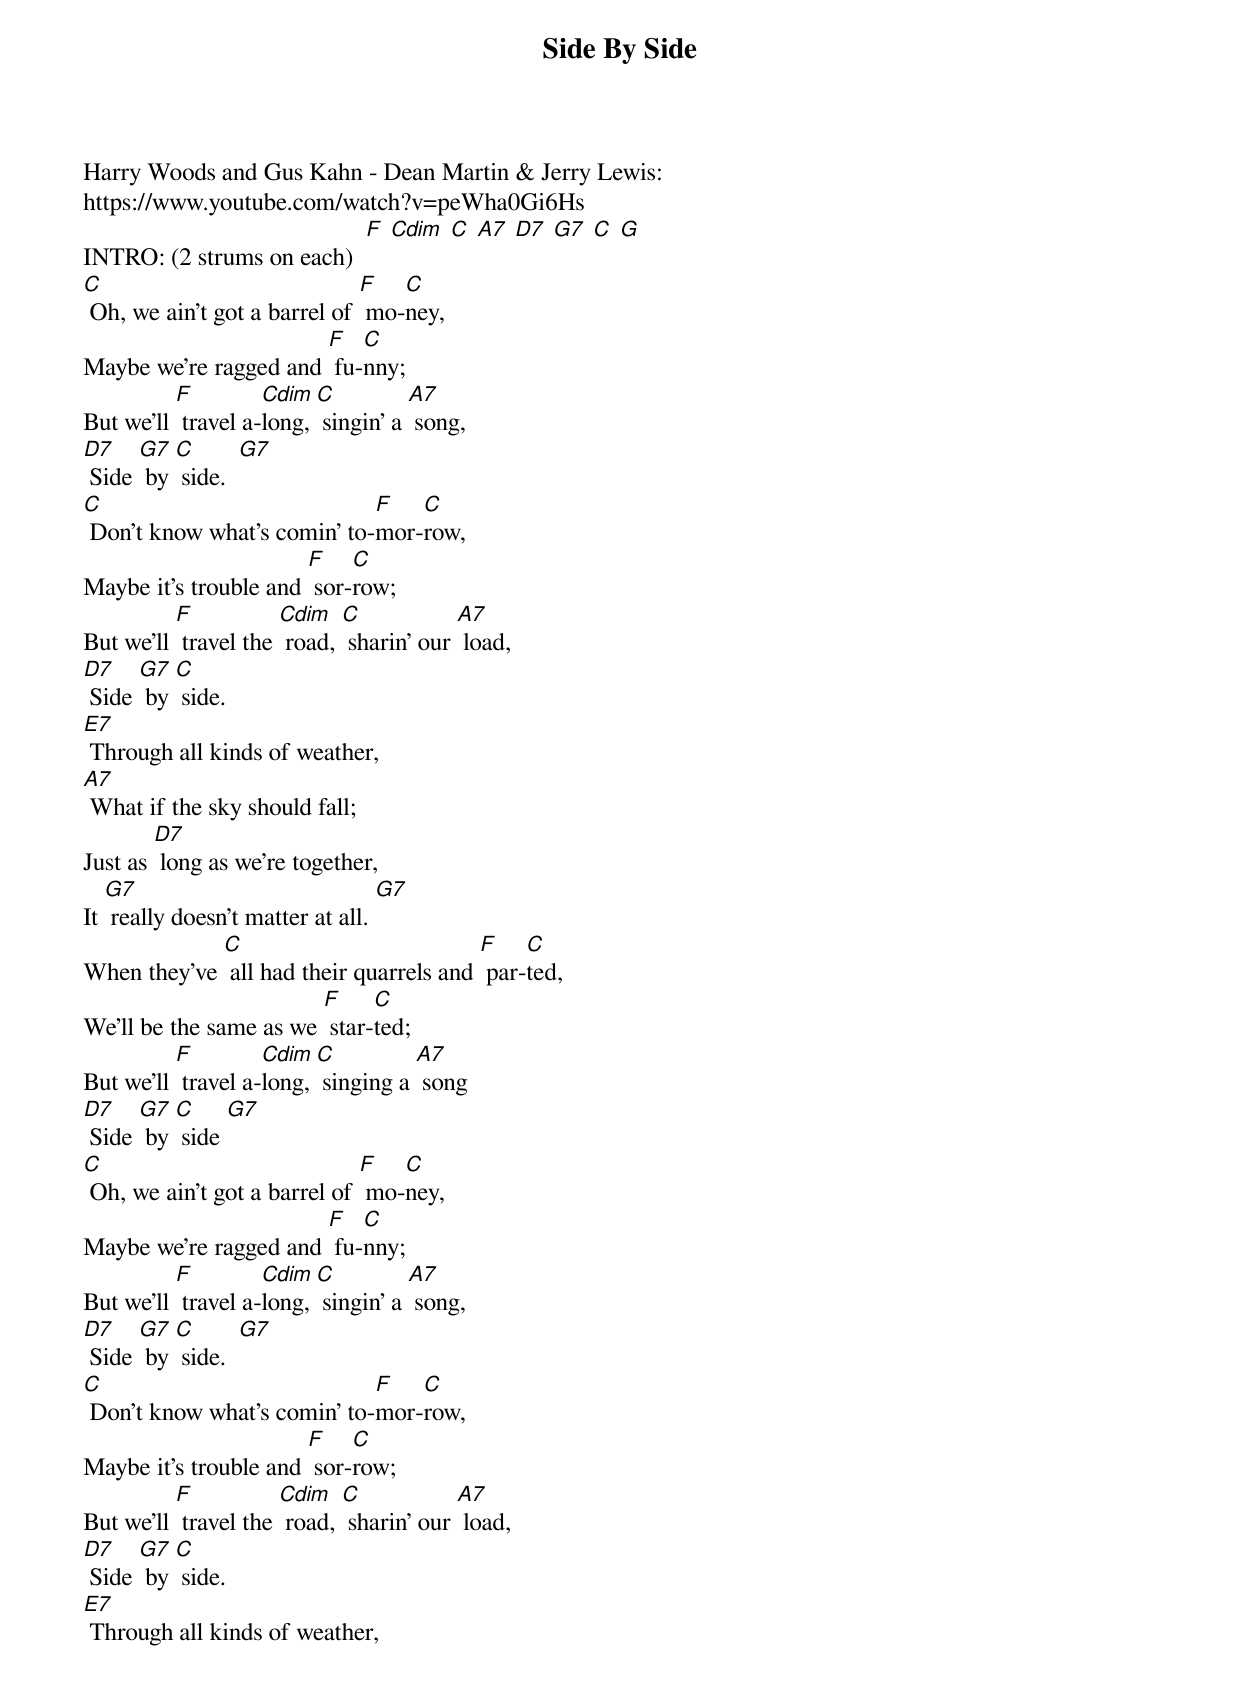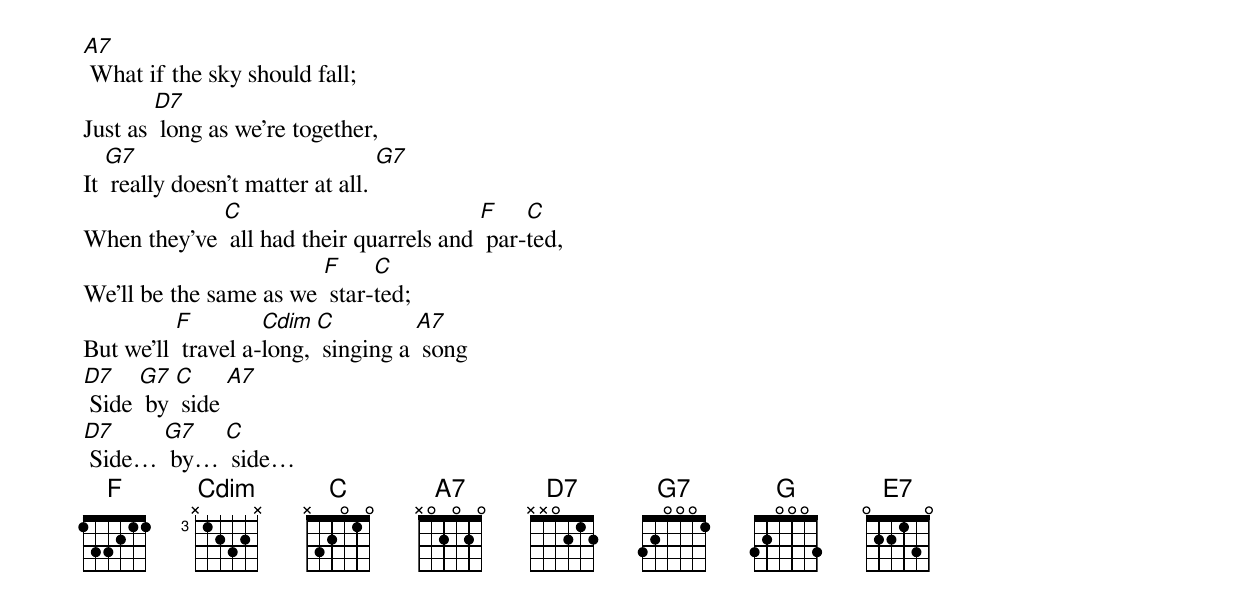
{t: Side By Side }
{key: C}
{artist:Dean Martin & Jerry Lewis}
Harry Woods and Gus Kahn - Dean Martin & Jerry Lewis:
https://www.youtube.com/watch?v=peWha0Gi6Hs
INTRO: (2 strums on each)  [F] [Cdim] [C] [A7] [D7] [G7] [C] [G]
{c: }
[C] Oh, we ain't got a barrel of [F] mo-[C]ney,
Maybe we're ragged and [F] fu-[C]nny;
But we'll [F] travel a-[Cdim]long, [C] singin' a [A7] song,
[D7] Side [G7] by [C] side.  [G7]
{c: }
[C] Don't know what's comin' to-[F]mor-[C]row,
Maybe it's trouble and [F] sor-[C]row;
But we'll [F] travel the [Cdim] road, [C] sharin' our [A7] load,
[D7] Side [G7] by [C] side.
{c: }
[E7] Through all kinds of weather,
[A7] What if the sky should fall;
Just as [D7] long as we're together,
It [G7] really doesn't matter at all. [G7]
{c: }
When they've [C] all had their quarrels and [F] par-[C]ted,
We'll be the same as we [F] star-[C]ted;
But we’ll [F] travel a-[Cdim]long, [C] singing a [A7] song
[D7] Side [G7] by [C] side [G7]
{c: }
[C] Oh, we ain't got a barrel of [F] mo-[C]ney,
Maybe we're ragged and [F] fu-[C]nny;
But we'll [F] travel a-[Cdim]long, [C] singin' a [A7] song,
[D7] Side [G7] by [C] side.  [G7]
{c: }
[C] Don't know what's comin' to-[F]mor-[C]row,
Maybe it's trouble and [F] sor-[C]row;
But we'll [F] travel the [Cdim] road, [C] sharin' our [A7] load,
[D7] Side [G7] by [C] side.
{c: }
[E7] Through all kinds of weather,
[A7] What if the sky should fall;
Just as [D7] long as we're together,
It [G7] really doesn't matter at all. [G7]
{c: }
When they've [C] all had their quarrels and [F] par-[C]ted,
We'll be the same as we [F] star-[C]ted;
But we’ll [F] travel a-[Cdim]long, [C] singing a [A7] song
[D7] Side [G7] by [C] side [A7]
[D7] Side… [G7] by… [C] side…
